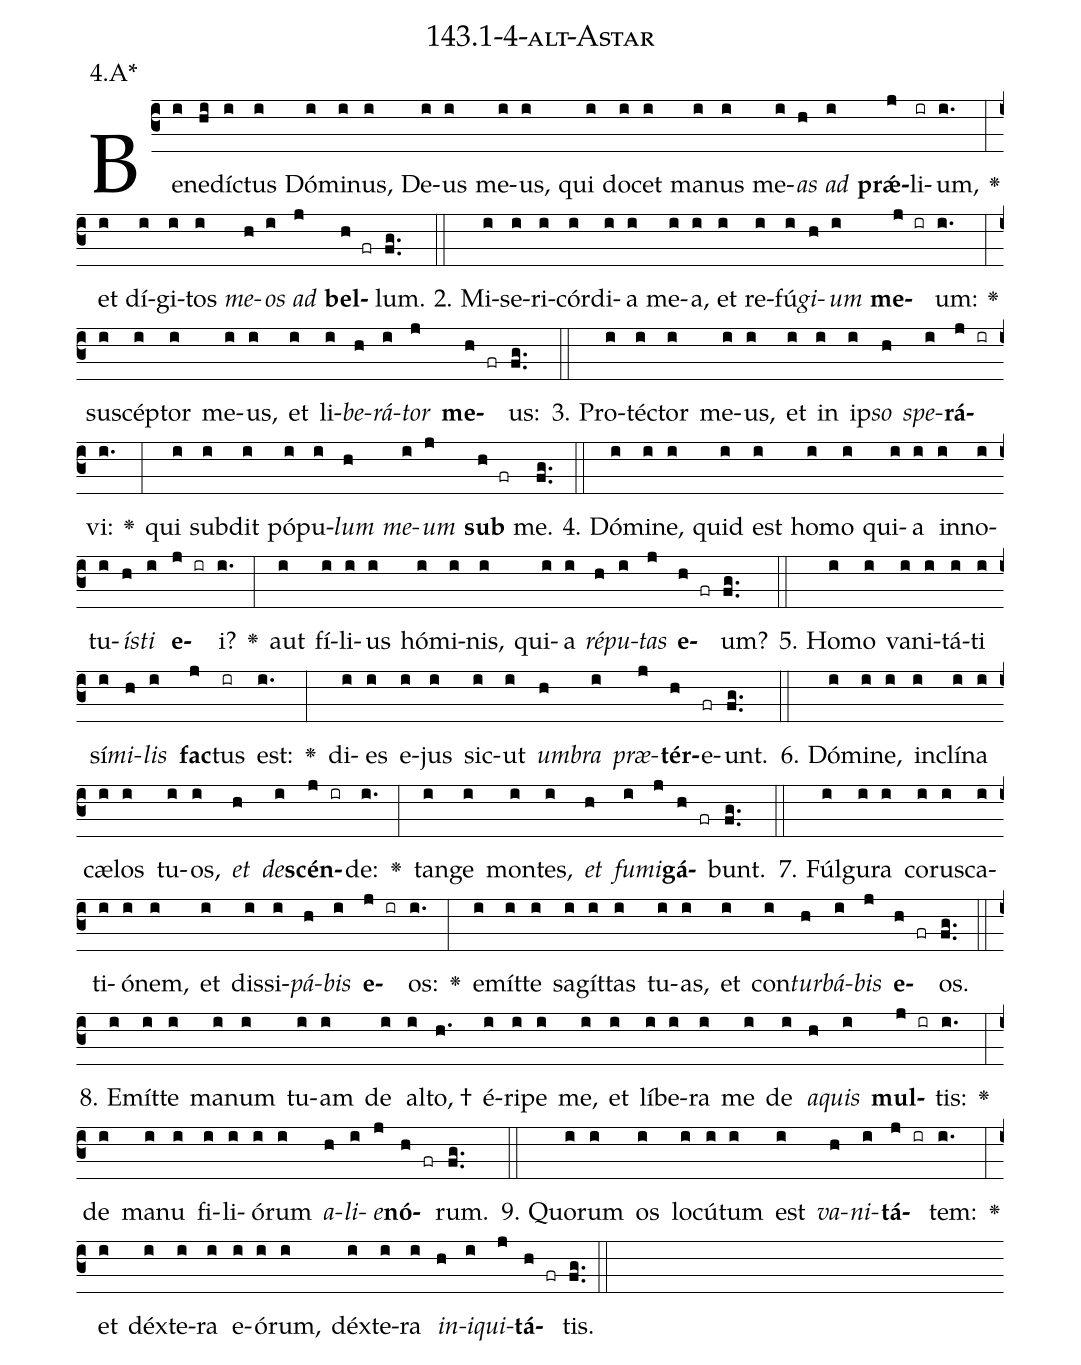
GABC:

name: 143.1-4-alt-Astar;
annotation: 4.A*;
%%
(c3)Be(i)ne(hi)díc(i)tus(i) Dó(i)mi(i)nus,(i) De(i)us(i) me(i)us,(i) qui(i) do(i)cet(i) ma(i)nus(i) me(i)<i>as</i>(h) <i>ad</i>(i) <b>prǽ</b>(j)li(ir)um,(i.) <v>\greheightstar</v>(:) et(i) dí(i)gi(i)tos(i) <i>me</i>(h)<i>os</i>(i) <i>ad</i>(j) <b>bel</b>(h fr)lum.(fg..) (::)
2. Mi(i)se(i)ri(i)cór(i)di(i)a(i) me(i)a,(i) et(i) re(i)fú(i)<i>gi</i>(h)<i>um</i>(i) <b>me</b>(j ir)um:(i.) <v>\greheightstar</v>(:) su(i)scép(i)tor(i) me(i)us,(i) et(i) li(i)<i>be</i>(h)<i>rá</i>(i)<i>tor</i>(j) <b>me</b>(h fr)us:(fg..) (::)
3. Pro(i)téc(i)tor(i) me(i)us,(i) et(i) in(i) ip(i)<i>so</i>(h) <i>spe</i>(i)<b>rá</b>(j ir)vi:(i.) <v>\greheightstar</v>(:) qui(i) sub(i)dit(i) pó(i)pu(i)<i>lum</i>(h) <i>me</i>(i)<i>um</i>(j) <b>sub</b>(h fr) me.(fg..) (::)
4. Dó(i)mi(i)ne,(i) quid(i) est(i) ho(i)mo(i) qui(i)a(i) in(i)no(i)tu(i)<i>ís</i>(h)<i>ti</i>(i) <b>e</b>(j ir)i?(i.) <v>\greheightstar</v>(:) aut(i) fí(i)li(i)us(i) hó(i)mi(i)nis,(i) qui(i)a(i) <i>ré</i>(h)<i>pu</i>(i)<i>tas</i>(j) <b>e</b>(h fr)um?(fg..) (::)
5. Ho(i)mo(i) va(i)ni(i)tá(i)ti(i) sí(i)<i>mi</i>(h)<i>lis</i>(i) <b>fac</b>(j)tus(ir) est:(i.) <v>\greheightstar</v>(:) di(i)es(i) e(i)jus(i) sic(i)ut(i) <i>um</i>(h)<i>bra</i>(i) <i>præ</i>(j)<b>tér</b>(h)e(fr)unt.(fg..) (::)
6. Dó(i)mi(i)ne,(i) in(i)clí(i)na(i) cæ(i)los(i) tu(i)os,(i) <i>et</i>(h) <i>de</i>(i)<b>scén</b>(j ir)de:(i.) <v>\greheightstar</v>(:) tan(i)ge(i) mon(i)tes,(i) <i>et</i>(h) <i>fu</i>(i)<i>mi</i>(j)<b>gá</b>(h fr)bunt.(fg..) (::)
7. Fúl(i)gu(i)ra(i) co(i)rus(i)ca(i)ti(i)ó(i)nem,(i) et(i) dis(i)si(i)<i>pá</i>(h)<i>bis</i>(i) <b>e</b>(j ir)os:(i.) <v>\greheightstar</v>(:) e(i)mít(i)te(i) sa(i)gít(i)tas(i) tu(i)as,(i) et(i) con(i)<i>tur</i>(h)<i>bá</i>(i)<i>bis</i>(j) <b>e</b>(h fr)os.(fg..) (::)
8. E(i)mít(i)te(i) ma(i)num(i) tu(i)am(i) de(i) al(i)to, †(h.) é(i)ri(i)pe(i) me,(i) et(i) lí(i)be(i)ra(i) me(i) de(i) <i>a</i>(h)<i>quis</i>(i) <b>mul</b>(j ir)tis:(i.) <v>\greheightstar</v>(:) de(i) ma(i)nu(i) fi(i)li(i)ó(i)rum(i) <i>a</i>(h)<i>li</i>(i)<i>e</i>(j)<b>nó</b>(h fr)rum.(fg..) (::)
9. Quo(i)rum(i) os(i) lo(i)cú(i)tum(i) est(i) <i>va</i>(h)<i>ni</i>(i)<b>tá</b>(j ir)tem:(i.) <v>\greheightstar</v>(:) et(i) déx(i)te(i)ra(i) e(i)ó(i)rum,(i) déx(i)te(i)ra(i) <i>in</i>(h)<i>i</i>(i)<i>qui</i>(j)<b>tá</b>(h fr)tis.(fg..) (::)
